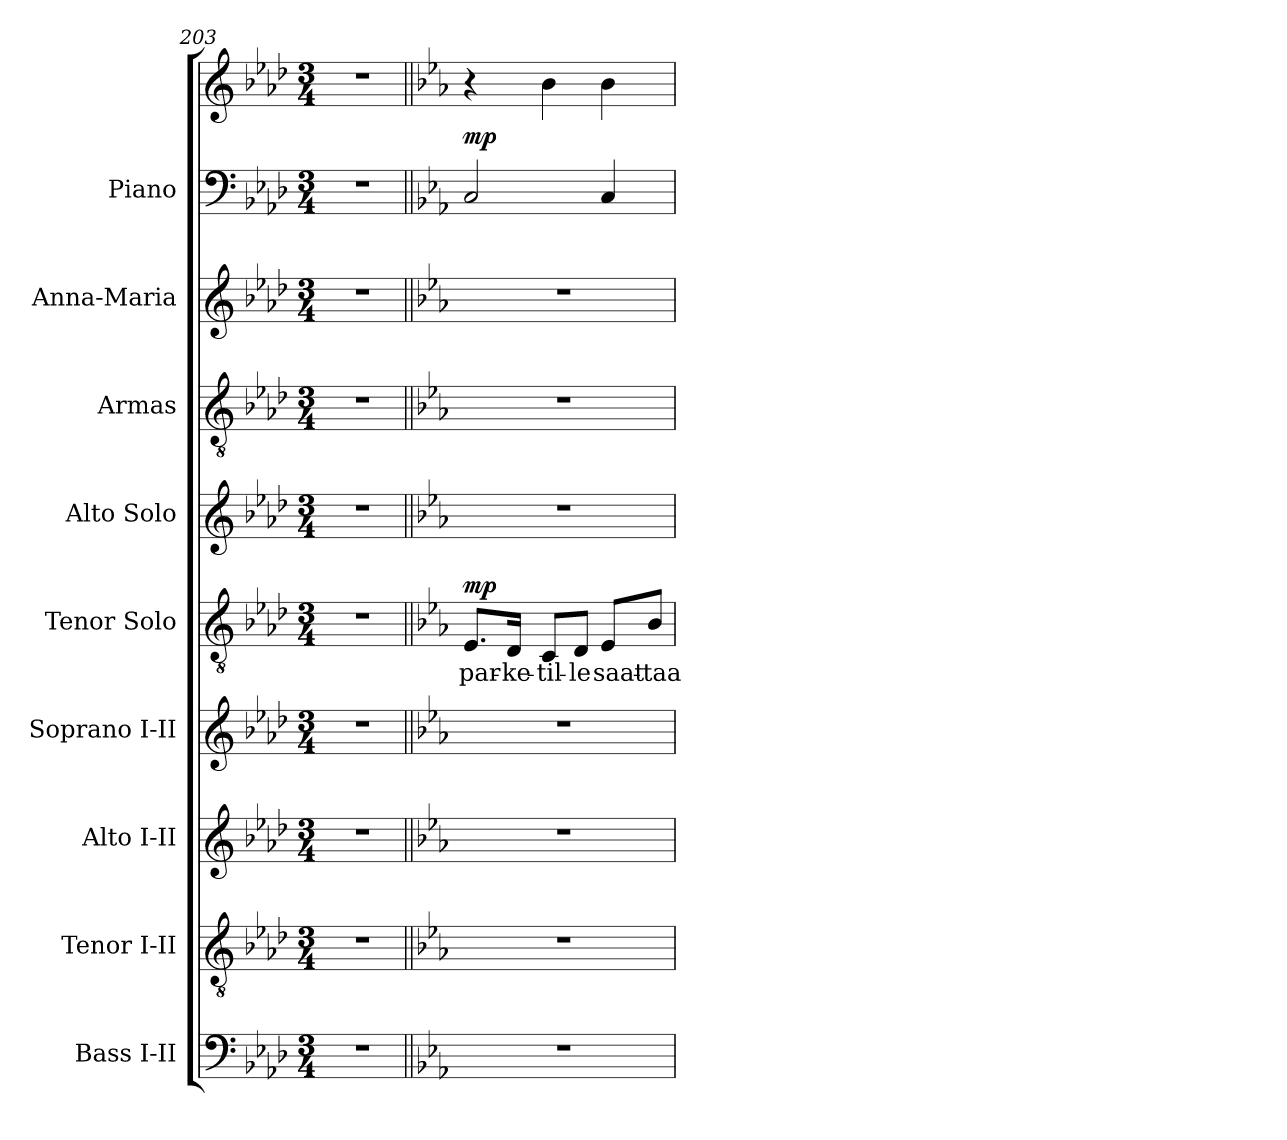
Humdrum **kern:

**kern	**kern	**kern	**kern	**kern	**text	**dynam	**kern	**kern	**kern	**kern	**kern	**dynam
*part9	*part8	*part7	*part6	*part5	*part5	*part5	*part4	*part3	*part2	*part1	*part1	*part1
*staff10	*staff9	*staff8	*staff7	*staff6	*staff6	*staff6	*staff5	*staff4	*staff3	*staff2	*staff1	*staff1/2
*I"Bass I-II	*I"Tenor I-II	*I"Alto I-II	*I"Soprano I-II	*I"Tenor Solo	*	*	*I"Alto Solo	*I"Armas	*I"Anna-Maria	*I"Piano	*	*
*I'B.	*I'T.	*I'A.	*I'S.	*I'T. Solo	*	*	*I'A. Solo	*I'Armas	*I'A-M	*I'Pno.	*	*
*clefF4	*clefGv2	*clefG2	*clefG2	*clefGv2	*	*	*clefG2	*clefGv2	*clefG2	*clefF4	*clefG2	*
*	*ITrd7c12	*	*	*ITrd7c12	*	*	*	*ITrd7c12	*	*	*	*
*k[b-e-a-d-]	*k[b-e-a-d-]	*k[b-e-a-d-]	*k[b-e-a-d-]	*k[b-e-a-d-]	*	*	*k[b-e-a-d-]	*k[b-e-a-d-]	*k[b-e-a-d-]	*k[b-e-a-d-]	*k[b-e-a-d-]	*
*A-:	*A-:	*A-:	*A-:	*A-:	*	*	*A-:	*A-:	*A-:	*A-:	*A-:	*
*M3/4	*M3/4	*M3/4	*M3/4	*M3/4	*	*	*M3/4	*M3/4	*M3/4	*M3/4	*M3/4	*
=203	=203	=203	=203	=203	=203	=203	=203	=203	=203	=203	=203	=203
2.r	2.r	2.r	2.r	2.r	.	.	2.r	2.r	2.r	2.r	2.r	.
=204||	=204||	=204||	=204||	=204||	=204||	=204||	=204||	=204||	=204||	=204||	=204||	=204||
*k[b-e-a-]	*k[b-e-a-]	*k[b-e-a-]	*k[b-e-a-]	*k[b-e-a-]	*	*	*k[b-e-a-]	*k[b-e-a-]	*k[b-e-a-]	*k[b-e-a-]	*k[b-e-a-]	*
*E-:	*E-:	*E-:	*E-:	*E-:	*	*	*E-:	*E-:	*E-:	*E-:	*E-:	*
!LO:N:vis=1	!LO:N:vis=1	!LO:N:vis=1	!LO:N:vis=1	!	!	!	!	!	!	!	!	!
*	*	*	*	*	*	*	*	*	*	*	*MM92	*
!	!	!	!	!	!LO:LY:b:color=#000000	!	!LO:N:vis=1	!LO:N:vis=1	!LO:N:vis=1	!	!	!
2.r	2.r	2.r	2.r	8.EE-i/L	par-	mp	2.r	2.r	2.r	2Ci/	4r	mp
!	!	!	!	!	!LO:LY:b:color=#000000	!	!	!	!	!	!	!
.	.	.	.	16DDi/Jk	-ke-	.	.	.	.	.	.	.
!	!	!	!	!	!LO:LY:b:color=#000000	!	!	!	!	!	!	!
.	.	.	.	8CCi/L	-til-	.	.	.	.	.	4b-i\	.
!	!	!	!	!	!LO:LY:b:color=#000000	!	!	!	!	!	!	!
.	.	.	.	8DDi/J	-le	.	.	.	.	.	.	.
!	!	!	!	!	!LO:LY:b:color=#000000	!	!	!	!	!	!	!
.	.	.	.	8EE-i/L	saat-	.	.	.	.	4Ci/	4b-i\	.
!	!	!	!	!	!LO:LY:b:color=#000000	!	!	!	!	!	!	!
.	.	.	.	8BB-i/J	-taa	.	.	.	.	.	.	.
=	=	=	=	=	=	=	=	=	=	=	=	=
*-	*-	*-	*-	*-	*-	*-	*-	*-	*-	*-	*-	*-
